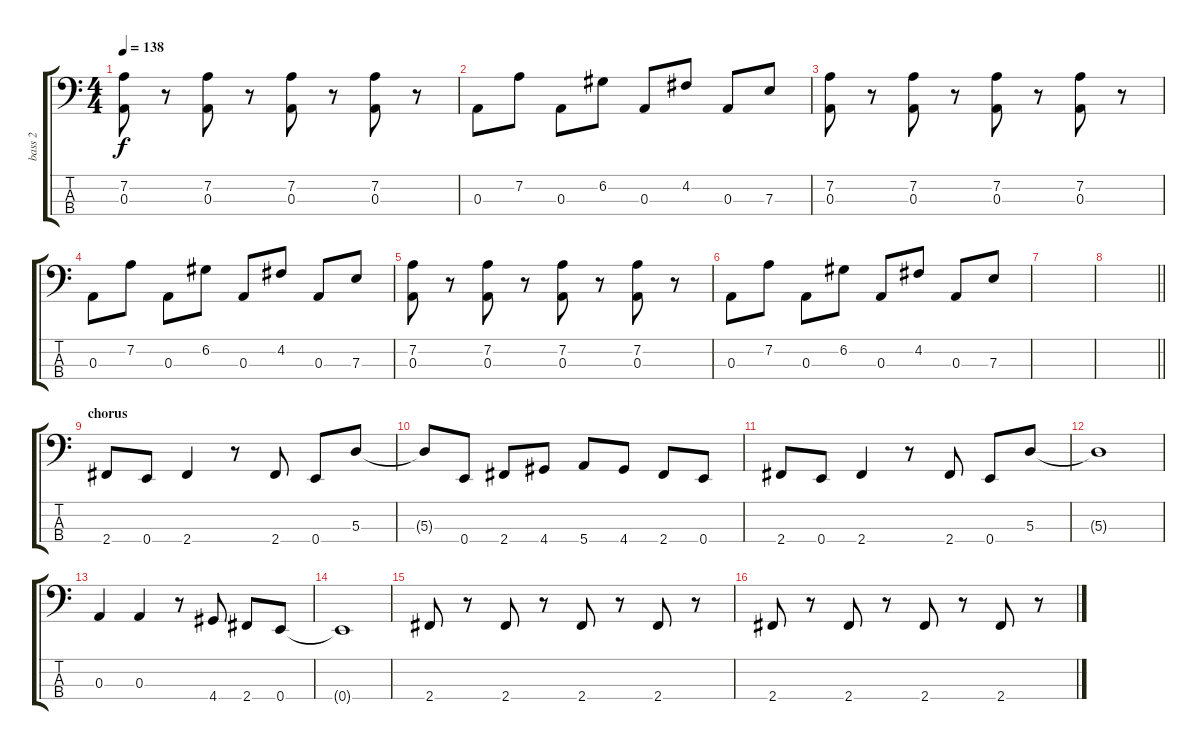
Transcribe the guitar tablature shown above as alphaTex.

\track ("bass 2" "bass 2") {instrument electricbassfinger}
\staff {score tabs}
\tuning (G2 D2 A1 E1) {hide}
\ts (4 4)
\tempo 138
\clef f4
\ks c
(7.2 0.3).8{dy f} r.8 (7.2 0.3).8 r.8 (7.2 0.3).8 r.8 (7.2 0.3).8 r.8 |
0.3.8 7.2.8 0.3.8 6.2.8 0.3.8 4.2.8 0.3.8 7.3.8 |
(7.2 0.3).8 r.8 (7.2 0.3).8 r.8 (7.2 0.3).8 r.8 (7.2 0.3).8 r.8 |
0.3.8 7.2.8 0.3.8 6.2.8 0.3.8 4.2.8 0.3.8 7.3.8 |
(7.2 0.3).8 r.8 (7.2 0.3).8 r.8 (7.2 0.3).8 r.8 (7.2 0.3).8 r.8 |
0.3.8 7.2.8 0.3.8 6.2.8 0.3.8 4.2.8 0.3.8 7.3.8 |
|
\barLineRight lightlight
|
\section ("" "chorus")
2.4.8 0.4.8 2.4.4 r.8 2.4.8 0.4.8 5.3.8 |
5.3{t}.8 0.4.8 2.4.8 4.4.8 5.4.8 4.4.8 2.4.8 0.4.8 |
2.4.8 0.4.8 2.4.4 r.8 2.4.8 0.4.8 5.3.8 |
5.3{t}.1 |
0.3.4 0.3.4 r.8 4.4.8 2.4.8 0.4.8 |
0.4{t}.1 |
2.4.8 r.8 2.4.8 r.8 2.4.8 r.8 2.4.8 r.8 |
2.4.8 r.8 2.4.8 r.8 2.4.8 r.8 2.4.8 r.8
